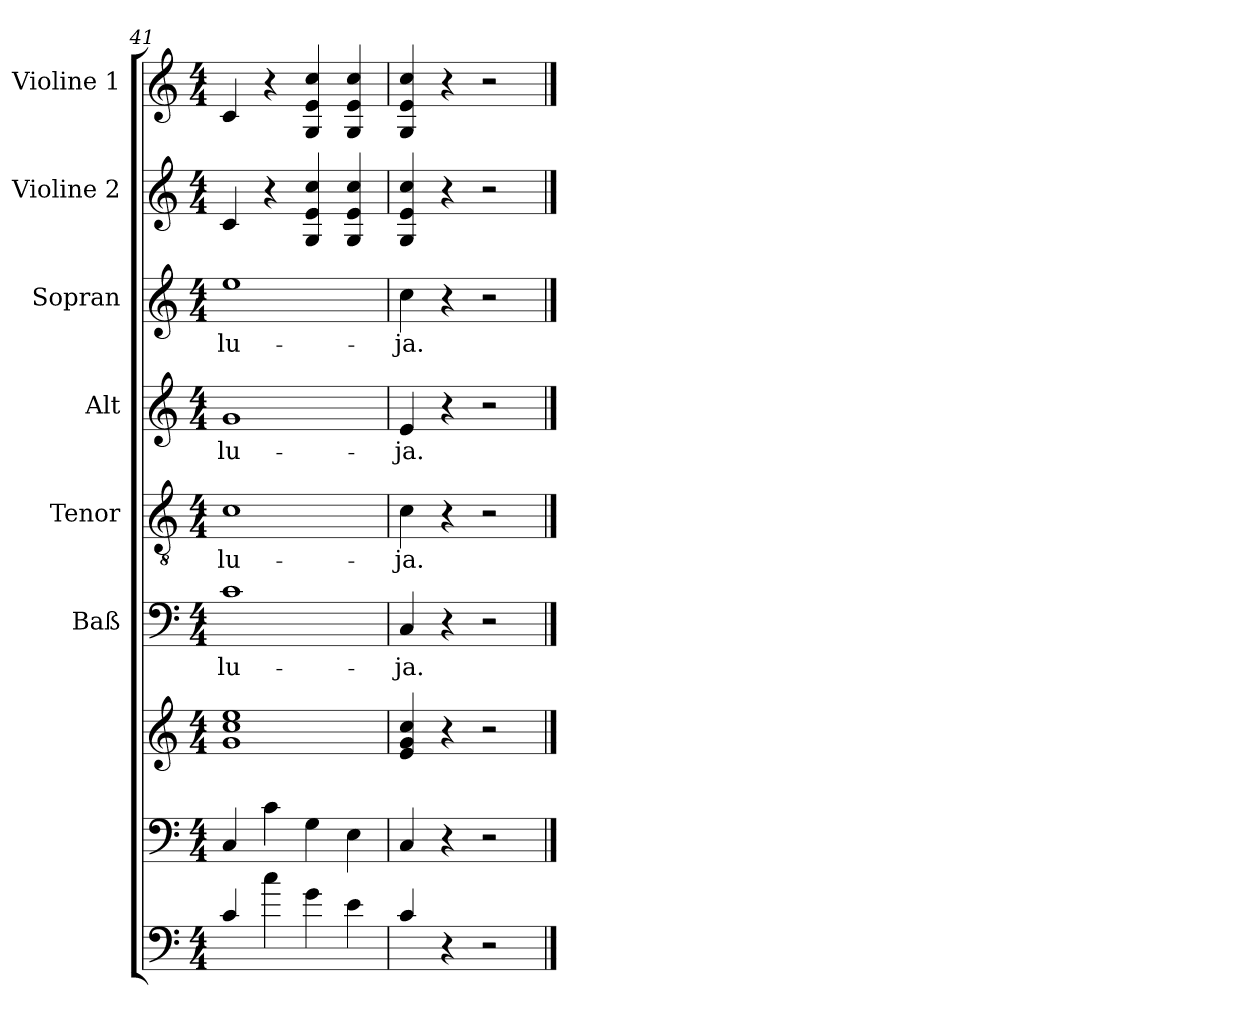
**kern	**kern	**kern	**kern	**text	**kern	**text	**kern	**text	**kern	**text	**kern	**kern
*part8	*part7	*part7	*part6	*part6	*part5	*part5	*part4	*part4	*part3	*part3	*part2	*part1
*staff9	*staff8	*staff7	*staff6	*staff6	*staff5	*staff5	*staff4	*staff4	*staff3	*staff3	*staff2	*staff1
*	*	*	*I"Baß	*	*I"Tenor	*	*I"Alt	*	*I"Sopran	*	*I"Violine 2	*I"Violine 1
*	*	*	*	*	*	*	*	*	*	*	*I'Vln	*I'Vln
*clefF4	*clefF4	*clefG2	*clefF4	*	*clefGv2	*	*clefG2	*	*clefG2	*	*clefG2	*clefG2
*ITrd7c12	*	*	*	*	*	*	*	*	*	*	*	*
*k[]	*k[]	*k[]	*k[]	*	*k[]	*	*k[]	*	*k[]	*	*k[]	*k[]
*C:	*C:	*C:	*C:	*	*C:	*	*C:	*	*C:	*	*C:	*C:
*M4/4	*M4/4	*M4/4	*M4/4	*	*M4/4	*	*M4/4	*	*M4/4	*	*M4/4	*M4/4
=41	=41	=41	=41	=41	=41	=41	=41	=41	=41	=41	=41	=41
!	!	!	!	!LO:LY:b	!	!LO:LY:b	!	!LO:LY:b	!	!LO:LY:b	!	!
4C/	4C/	1g 1cc 1ee	1c	-lu-	1c	-lu-	1g	-lu-	1ee	-lu-	4c/	4c/
4c\	4c\	.	.	.	.	.	.	.	.	.	4r	4r
4G\	4G\	.	.	.	.	.	.	.	.	.	4G/ 4e/ 4cc/	4G/ 4e/ 4cc/
4E\	4E\	.	.	.	.	.	.	.	.	.	4G/ 4e/ 4cc/	4G/ 4e/ 4cc/
=42	=42	=42	=42	=42	=42	=42	=42	=42	=42	=42	=42	=42
!	!	!	!	!LO:LY:b	!	!LO:LY:b	!	!LO:LY:b	!	!LO:LY:b	!	!
4C/	4C/	4e/ 4g/ 4cc/	4C/	-ja.	4c\	-ja.	4e/	-ja.	4cc\	-ja.	4G/ 4e/ 4cc/	4G/ 4e/ 4cc/
4r	4r	4r	4r	.	4r	.	4r	.	4r	.	4r	4r
2r	2r	2r	2r	.	2r	.	2r	.	2r	.	2r	2r
==	==	==	==	==	==	==	==	==	==	==	==	==
*-	*-	*-	*-	*-	*-	*-	*-	*-	*-	*-	*-	*-
